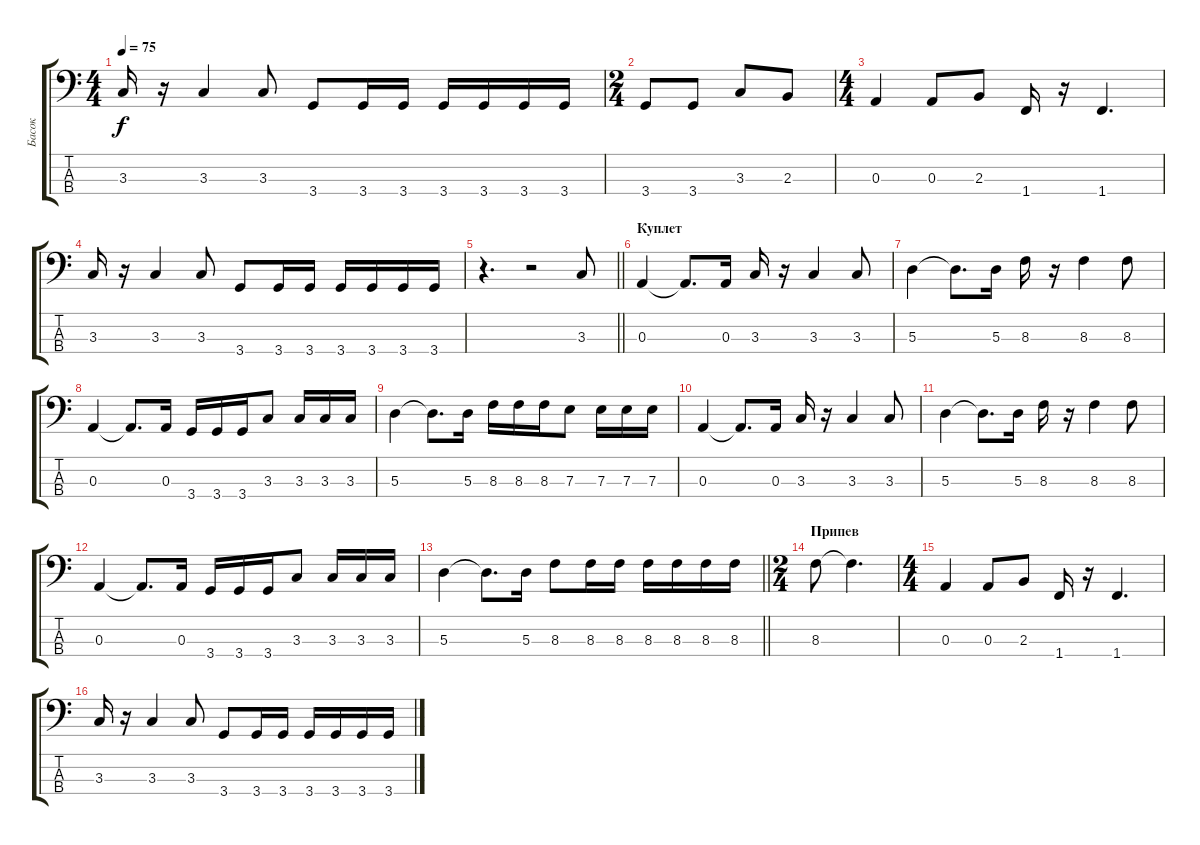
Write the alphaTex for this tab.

\track ("Басок" "Басок") {instrument electricbasspick}
\staff {score tabs}
\tuning (G2 D2 A1 E1) {hide}
\ts (4 4)
\tempo 75
\clef f4
\ks c
3.3.16{dy f} r.16 3.3.4 3.3.8 3.4.8 3.4.16 3.4.16 3.4.16 3.4.16 3.4.16 3.4.16 |
\ts (2 4)
3.4.8 3.4.8 3.3.8 2.3.8 |
\ts (4 4)
0.3.4 0.3.8 2.3.8 1.4.16 r.16 1.4.4{d} |
3.3.16 r.16 3.3.4 3.3.8 3.4.8 3.4.16 3.4.16 3.4.16 3.4.16 3.4.16 3.4.16 |
\barLineRight lightlight
r.4{d} r.2 3.3.8 |
\section ("" "Куплет")
0.3.4 0.3{t}.8{d} 0.3.16 3.3.16 r.16 3.3.4 3.3.8 |
5.3.4 5.3{t}.8{d} 5.3.16 8.3.16 r.16 8.3.4 8.3.8 |
0.3.4 0.3{t}.8{d} 0.3.16 3.4.16 3.4.16 3.4.16 3.3.8 3.3.16 3.3.16 3.3.16 |
5.3.4 5.3{t}.8{d} 5.3.16 8.3.16 8.3.16 8.3.16 7.3.8 7.3.16 7.3.16 7.3.16 |
0.3.4 0.3{t}.8{d} 0.3.16 3.3.16 r.16 3.3.4 3.3.8 |
5.3.4 5.3{t}.8{d} 5.3.16 8.3.16 r.16 8.3.4 8.3.8 |
0.3.4 0.3{t}.8{d} 0.3.16 3.4.16 3.4.16 3.4.16 3.3.8 3.3.16 3.3.16 3.3.16 |
\barLineRight lightlight
5.3.4 5.3{t}.8{d} 5.3.16 8.3.8 8.3.16 8.3.16 8.3.16 8.3.16 8.3.16 8.3.16 |
\ts (2 4)
\section ("" "Припев")
8.3.8 8.3{t}.4{d} |
\ts (4 4)
0.3.4 0.3.8 2.3.8 1.4.16 r.16 1.4.4{d} |
3.3.16 r.16 3.3.4 3.3.8 3.4.8 3.4.16 3.4.16 3.4.16 3.4.16 3.4.16 3.4.16
